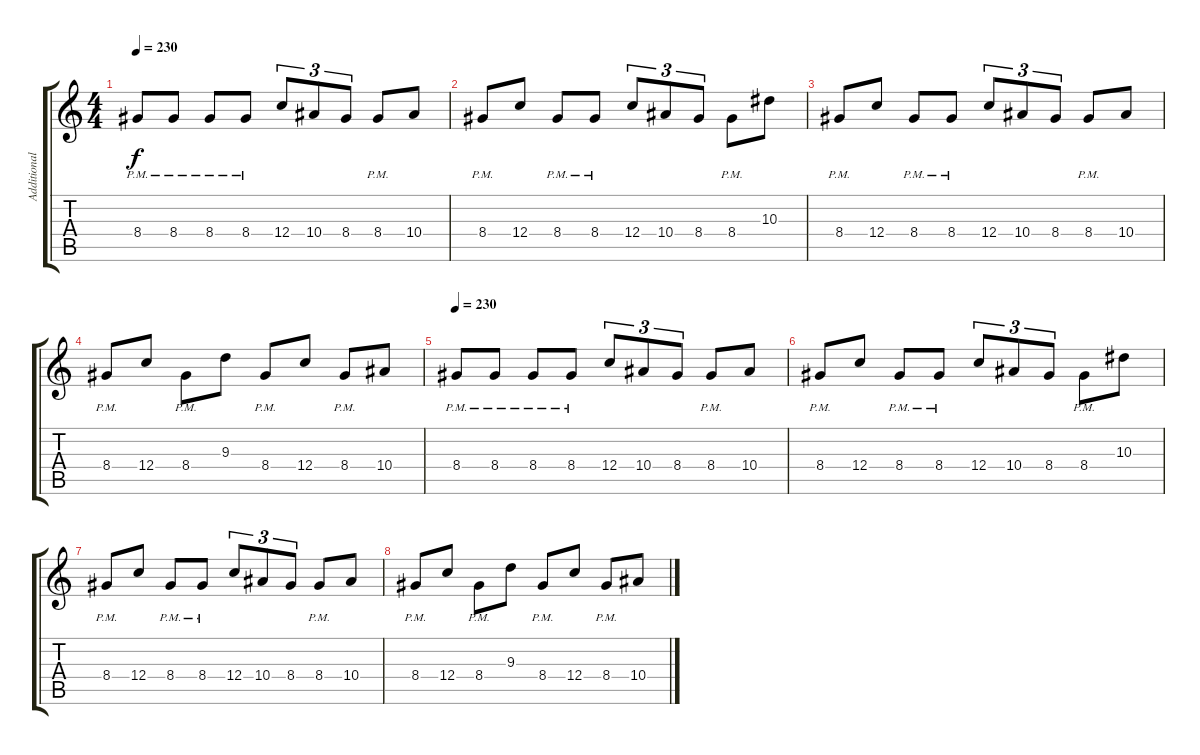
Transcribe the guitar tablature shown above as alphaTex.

\track ("Additional Guitar 1" "Additional") {instrument overdrivenguitar}
\staff {score tabs}
\tuning (D4 A3 F3 C3 G2 C2) {hide}
\ts (4 4)
\tempo 230
\clef g2
\ks c
8.4{pm}.8{dy f} 8.4{pm}.8 8.4{pm}.8 8.4{pm}.8 12.4.8{tu (3 2)} 10.4.8{tu (3 2)} 8.4.8{tu (3 2)} 8.4{pm}.8 10.4.8 |
8.4{pm}.8 12.4.8 8.4{pm}.8 8.4{pm}.8 12.4.8{tu (3 2)} 10.4.8{tu (3 2)} 8.4.8{tu (3 2)} 8.4{pm}.8 10.3.8 |
8.4{pm}.8 12.4.8 8.4{pm}.8 8.4{pm}.8 12.4.8{tu (3 2)} 10.4.8{tu (3 2)} 8.4.8{tu (3 2)} 8.4{pm}.8 10.4.8 |
8.4{pm}.8 12.4.8 8.4{pm}.8 9.3.8 8.4{pm}.8 12.4.8 8.4{pm}.8 10.4.8 |
\tempo 230
8.4{pm}.8 8.4{pm}.8 8.4{pm}.8 8.4{pm}.8 12.4.8{tu (3 2)} 10.4.8{tu (3 2)} 8.4.8{tu (3 2)} 8.4{pm}.8 10.4.8 |
8.4{pm}.8 12.4.8 8.4{pm}.8 8.4{pm}.8 12.4.8{tu (3 2)} 10.4.8{tu (3 2)} 8.4.8{tu (3 2)} 8.4{pm}.8 10.3.8 |
8.4{pm}.8 12.4.8 8.4{pm}.8 8.4{pm}.8 12.4.8{tu (3 2)} 10.4.8{tu (3 2)} 8.4.8{tu (3 2)} 8.4{pm}.8 10.4.8 |
8.4{pm}.8 12.4.8 8.4{pm}.8 9.3.8 8.4{pm}.8 12.4.8 8.4{pm}.8 10.4.8
